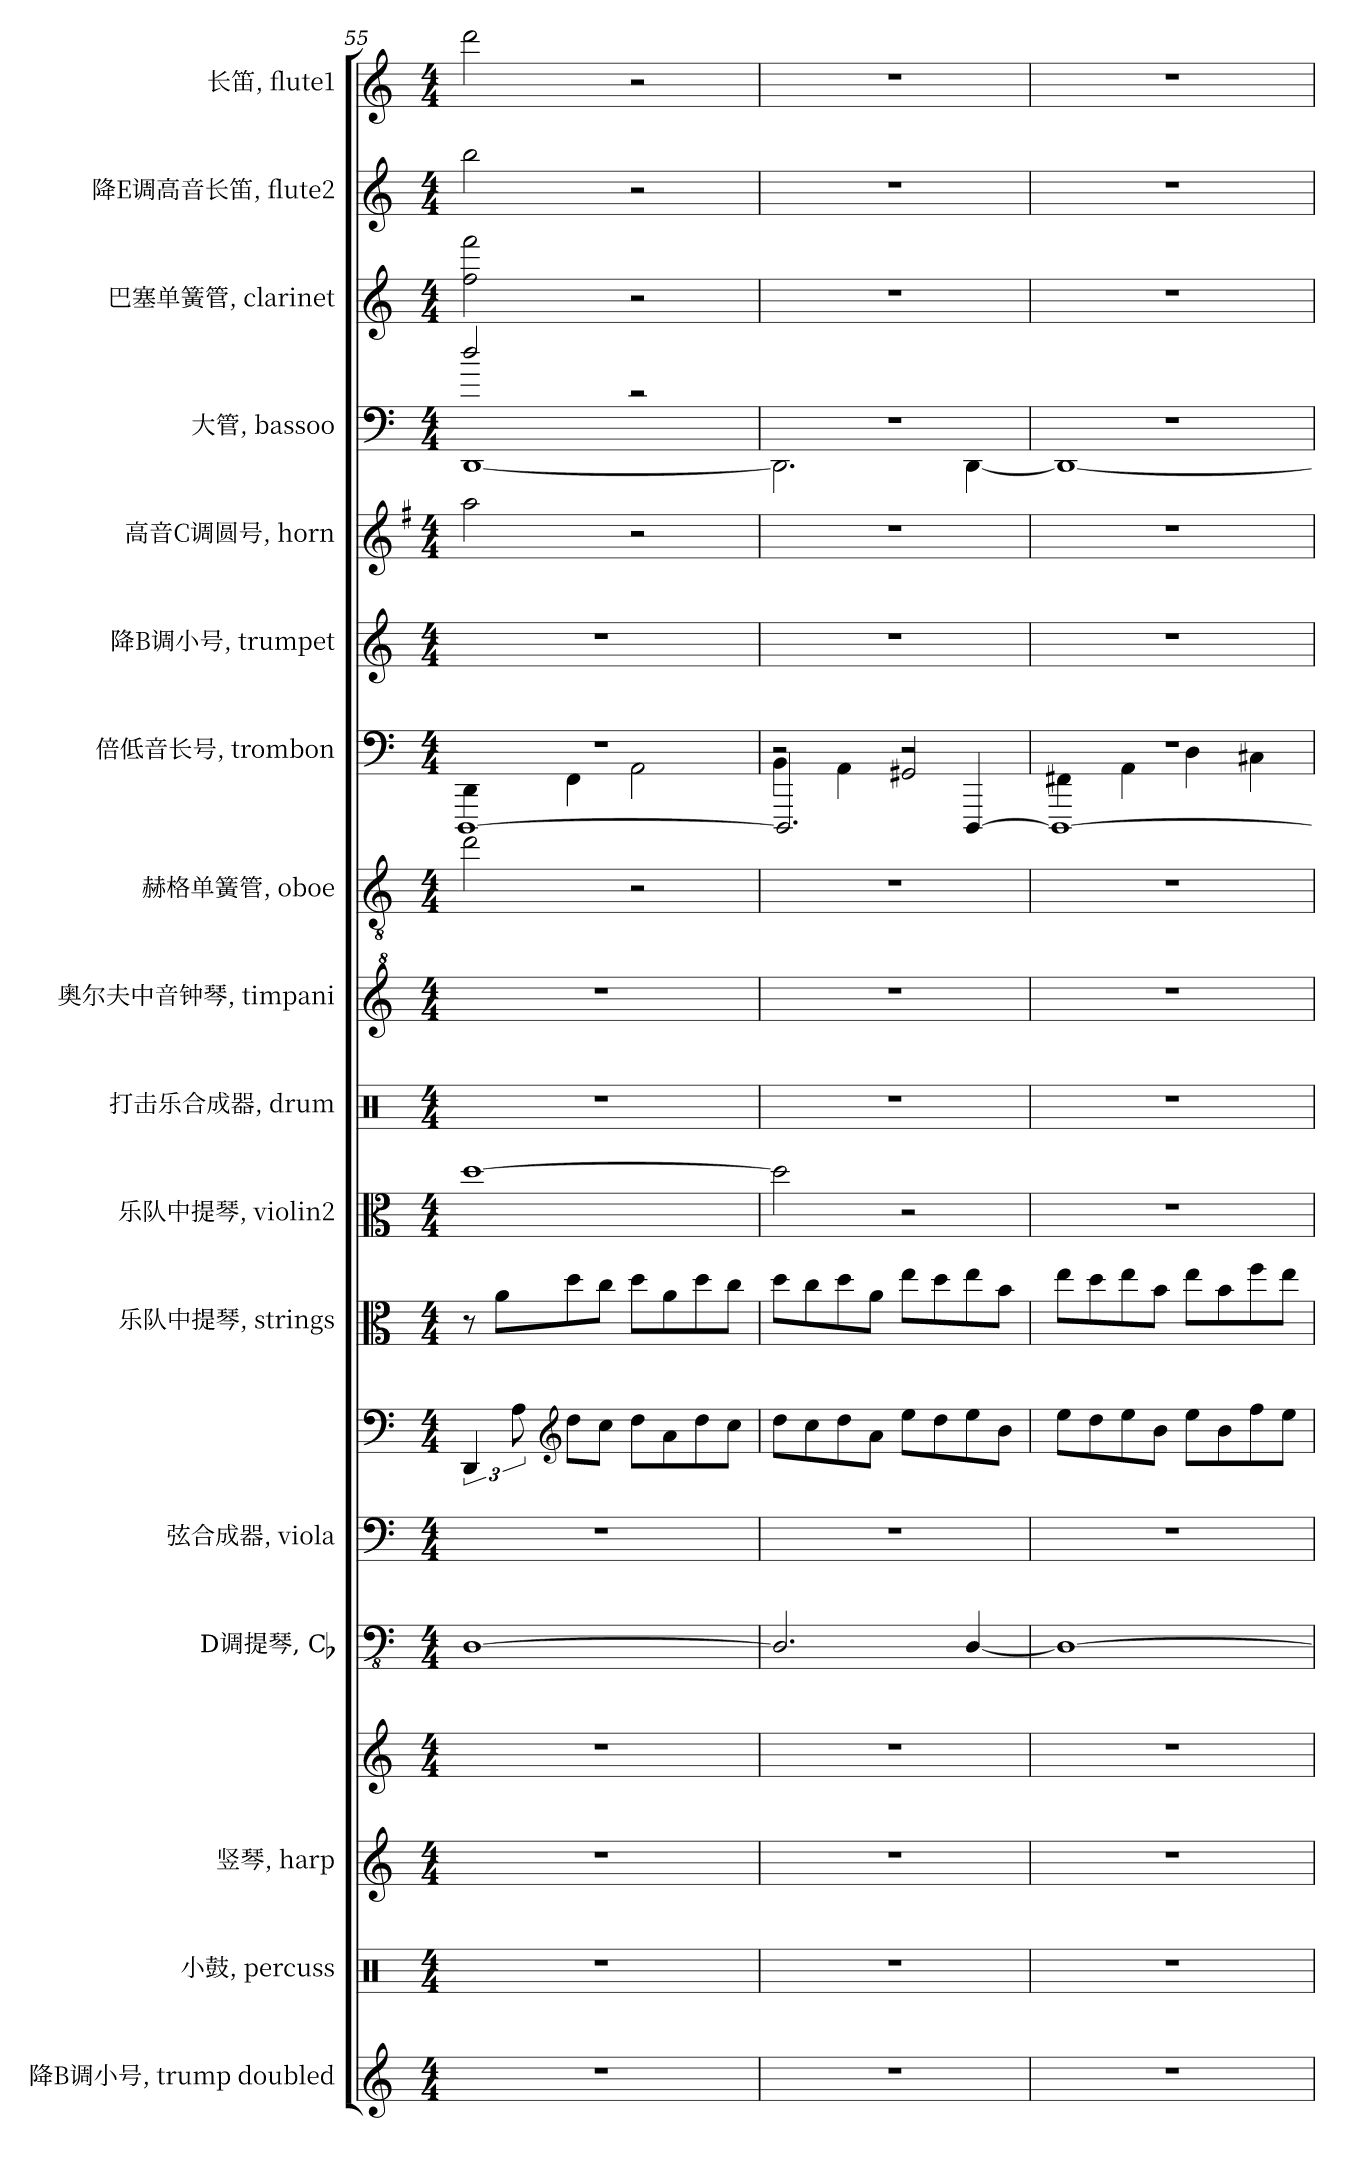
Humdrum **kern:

**kern	**kern	**kern	**kern	**kern	**kern	**kern	**kern	**kern	**kern	**kern	**kern	**kern	**kern	**kern	**kern	**kern	**kern	**kern
*part17	*part16	*part15	*part15	*part14	*part13	*part13	*part12	*part11	*part10	*part9	*part8	*part7	*part6	*part5	*part4	*part3	*part2	*part1
*staff19	*staff18	*staff17	*staff16	*staff15	*staff14	*staff13	*staff12	*staff11	*staff10	*staff9	*staff8	*staff7	*staff6	*staff5	*staff4	*staff3	*staff2	*staff1
*I"降B调小号, trump doubled	*I"小鼓, percuss	*I"竖琴, harp	*	*I"D调提琴, Cb	*I"弦合成器, viola	*	*I"乐队中提琴, strings	*I"乐队中提琴, violin2	*I"打击乐合成器, drum	*I"奥尔夫中音钟琴, timpani	*I"赫格单簧管, oboe	*I"倍低音长号, trombon	*I"降B调小号, trumpet	*I"高音C调圆号, horn	*I"大管, bassoo	*I"巴塞单簧管, clarinet	*I"降E调高音长笛, flute2	*I"长笛, flute1
*	*	*I'Hrp.	*	*	*	*	*	*	*	*	*	*	*I'B♭ Tpt.	*	*	*	*	*I'Fl.
*clefG2	*clefX	*clefG2	*clefG2	*clefFv4	*clefF4	*clefF4	*clefC3	*clefC3	*clefX	*clefG^2	*clefGv2	*clefF4	*clefG2	*clefG2	*clefF4	*clefG2	*clefG2	*clefG2
*ITrd1c2	*	*	*	*ITrd7c12	*	*	*	*	*	*	*	*	*ITrd1c2	*ITrd4c7	*	*ITrd2c3	*ITrd-2c-3	*
*k[b-e-]	*k[]	*k[]	*k[]	*k[]	*k[]	*k[]	*k[]	*k[]	*k[]	*k[]	*k[]	*k[]	*k[b-e-]	*k[]	*k[]	*k[f#c#g#]	*k[b-e-a-]	*k[]
*M4/4	*M4/4	*M4/4	*M4/4	*M4/4	*M4/4	*M4/4	*M4/4	*M4/4	*M4/4	*M4/4	*M4/4	*M4/4	*M4/4	*M4/4	*M4/4	*M4/4	*M4/4	*M4/4
*MM92	*MM92	*MM92	*MM92	*MM92	*MM92	*MM92	*MM92	*MM92	*MM92	*MM92	*MM92	*MM92	*MM92	*MM92	*MM92	*MM92	*MM92	*MM92
=55	=55	=55	=55	=55	=55	=55	=55	=55	=55	=55	=55	=55	=55	=55	=55	=55	=55	=55
*	*	*	*	*	*	*	*	*	*	*	*	*^	*	*	*^	*	*	*
*	*	*	*	*	*	*	*	*	*	*	*	*	*^	*	*	*	*	*	*	*
1r	1r	1r	1r	[1DDD	1r	6DD/	8r	[1dd	1r	1r	2dd\	1r	4DD\	[1DDD	1r	2dd\	2dd/	[1DD	2dd\ 2ddd\	2ddd\	2ddd\
.	.	.	.	.	.	.	8a\L	.	.	.	.	.	.	.	.	.	.	.	.	.	.
.	.	.	.	.	.	12A\	.	.	.	.	.	.	.	.	.	.	.	.	.	.	.
*	*	*	*	*	*	*clefG2	*	*	*	*	*	*	*	*	*	*	*	*	*	*	*
.	.	.	.	.	.	8dd\L	8dd\	.	.	.	.	.	4FF\	.	.	.	.	.	.	.	.
.	.	.	.	.	.	8cc\J	8cc\J	.	.	.	.	.	.	.	.	.	.	.	.	.	.
.	.	.	.	.	.	8dd\L	8dd\L	.	.	.	2r	.	2AA\	.	.	2r	2r	.	2r	2r	2r
.	.	.	.	.	.	8a\	8a\	.	.	.	.	.	.	.	.	.	.	.	.	.	.
.	.	.	.	.	.	8dd\	8dd\	.	.	.	.	.	.	.	.	.	.	.	.	.	.
.	.	.	.	.	.	8cc\J	8cc\J	.	.	.	.	.	.	.	.	.	.	.	.	.	.
!!LO:PB:g=z
=56	=56	=56	=56	=56	=56	=56	=56	=56	=56	=56	=56	=56	=56	=56	=56	=56	=56	=56	=56	=56	=56
1r	1r	1r	1r	2.DDD/]	1r	8dd\L	8dd\L	2dd\]	1r	1r	1r	2r	4BB\	2.DDD/]	1r	1r	1r	2.DD\]	1r	1r	1r
.	.	.	.	.	.	8cc\	8cc\	.	.	.	.	.	.	.	.	.	.	.	.	.	.
.	.	.	.	.	.	8dd\	8dd\	.	.	.	.	.	4AA\	.	.	.	.	.	.	.	.
.	.	.	.	.	.	8a\J	8a\J	.	.	.	.	.	.	.	.	.	.	.	.	.	.
.	.	.	.	.	.	8ee\L	8ee\L	2r	.	.	.	2GG#X/	2r	.	.	.	.	.	.	.	.
.	.	.	.	.	.	8dd\	8dd\	.	.	.	.	.	.	.	.	.	.	.	.	.	.
.	.	.	.	[4DDD/	.	8ee\	8ee\	.	.	.	.	.	.	[4DDD/	.	.	.	[4DD\	.	.	.
.	.	.	.	.	.	8b\J	8b\J	.	.	.	.	.	.	.	.	.	.	.	.	.	.
=57	=57	=57	=57	=57	=57	=57	=57	=57	=57	=57	=57	=57	=57	=57	=57	=57	=57	=57	=57	=57	=57
1r	1r	1r	1r	1DDD_	1r	8ee\L	8ee\L	1r	1r	1r	1r	1r	4FF#X\	1DDD_	1r	1r	1r	1DD_	1r	1r	1r
.	.	.	.	.	.	8dd\	8dd\	.	.	.	.	.	.	.	.	.	.	.	.	.	.
.	.	.	.	.	.	8ee\	8ee\	.	.	.	.	.	4AA\	.	.	.	.	.	.	.	.
.	.	.	.	.	.	8b\J	8b\J	.	.	.	.	.	.	.	.	.	.	.	.	.	.
.	.	.	.	.	.	8ee\L	8ee\L	.	.	.	.	.	4D\	.	.	.	.	.	.	.	.
.	.	.	.	.	.	8b\	8b\	.	.	.	.	.	.	.	.	.	.	.	.	.	.
.	.	.	.	.	.	8ff\	8ff\	.	.	.	.	.	4C#X\	.	.	.	.	.	.	.	.
.	.	.	.	.	.	8ee\J	8ee\J	.	.	.	.	.	.	.	.	.	.	.	.	.	.
*	*	*	*	*	*	*	*	*	*	*	*	*v	*v	*v	*	*	*v	*v	*	*	*
=	=	=	=	=	=	=	=	=	=	=	=	=	=	=	=	=	=	=
*-	*-	*-	*-	*-	*-	*-	*-	*-	*-	*-	*-	*-	*-	*-	*-	*-	*-	*-
